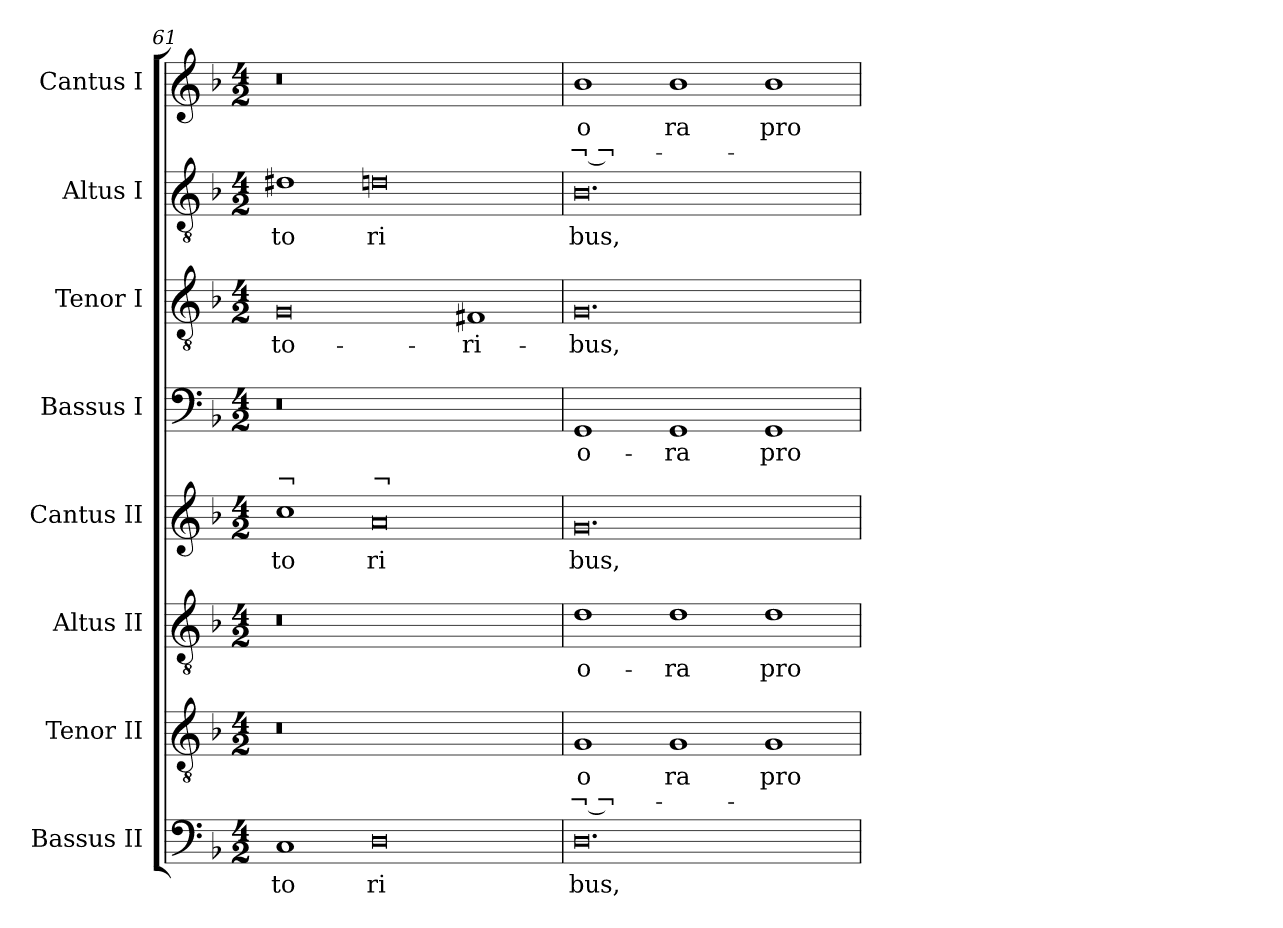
**kern	**text	**kern	**text	**text	**kern	**text	**kern	**text	**kern	**text	**kern	**text	**kern	**text	**kern	**text	**text
*part8	*part8	*part7	*part7	*part7	*part6	*part6	*part5	*part5	*part4	*part4	*part3	*part3	*part2	*part2	*part1	*part1	*part1
*staff8	*staff8	*staff7	*staff7	*staff7	*staff6	*staff6	*staff5	*staff5	*staff4	*staff4	*staff3	*staff3	*staff2	*staff2	*staff1	*staff1	*staff1
*I"Bassus II	*	*I"Tenor II	*	*	*I"Altus II	*	*I"Cantus II	*	*I"Bassus I	*	*I"Tenor I	*	*I"Altus I	*	*I"Cantus I	*	*
*clefF4	*	*clefGv2	*	*	*clefGv2	*	*clefG2	*	*clefF4	*	*clefGv2	*	*clefGv2	*	*clefG2	*	*
*ITrd-3c-5	*	*ITrd-3c-5	*	*	*ITrd-3c-5	*	*	*	*ITrd-3c-5	*	*ITrd-3c-5	*	*ITrd-3c-5	*	*	*	*
*k[b-e-]	*	*k[b-e-]	*	*	*k[b-e-]	*	*k[b-]	*	*k[b-e-]	*	*k[b-e-]	*	*k[b-e-]	*	*k[b-]	*	*
*B-:	*	*B-:	*	*	*B-:	*	*F:	*	*B-:	*	*B-:	*	*B-:	*	*F:	*	*
*M4/2	*	*M4/2	*	*	*M4/2	*	*M4/2	*	*M4/2	*	*M4/2	*	*M4/2	*	*M4/2	*	*
=61	=61	=61	=61	=61	=61	=61	=61	=61	=61	=61	=61	=61	=61	=61	=61	=61	=61
!	!	!	!	!	!	!	!LO:TX:a:t=¬	!	!	!	!	!	!	!	!	!	!
!	!LO:LY:b:cj	!	!	!	!	!	!	!LO:LY:b:cj	!	!	!	!LO:LY:b:cj	!	!LO:LY:b:cj	!	!	!
1F	to	0.r	.	.	0.r	.	1cc	to	0.r	.	0c	-to-	1g#X	to	0.r	.	.
!	!	!	!	!	!	!	!LO:TX:a:t=¬	!	!	!	!	!	!	!	!	!	!
!	!LO:LY:b:cj	!	!	!	!	!	!	!LO:LY:b:cj	!	!	!	!	!	!LO:LY:b:cj	!	!	!
0G	ri	.	.	.	.	.	0a	ri	.	.	.	.	0g	ri	.	.	.
!	!	!	!	!	!	!	!	!	!	!	!	!LO:LY:b:cj	!	!	!	!	!
.	.	.	.	.	.	.	.	.	.	.	1Bn	-ri-	.	.	.	.	.
=62	=62	=62	=62	=62	=62	=62	=62	=62	=62	=62	=62	=62	=62	=62	=62	=62	=62
!	!LO:LY:b:cj	!	!LO:LY:b:cj	!LO:LY:b:cj	!	!LO:LY:b:cj	!	!LO:LY:b:cj	!	!LO:LY:b:cj	!	!LO:LY:b:cj	!	!LO:LY:b:cj	!	!LO:LY:b:cj	!LO:LY:b:cj
0.G	bus,	1c	o	¬ ¬-	1g	o-	0.g	bus,	1C	o-	0.c	-bus,	0.e-	bus,	1b-	o	¬ ¬-
!	!	!	!LO:LY:b:cj	!	!	!LO:LY:b:cj	!	!	!	!LO:LY:b:cj	!	!	!	!	!	!LO:LY:b:cj	!
.	.	1c	-ra	.	1g	-ra	.	.	1C	-ra	.	.	.	.	1b-	-ra	.
!	!	!	!LO:LY:b:cj	!	!	!LO:LY:b:cj	!	!	!	!LO:LY:b:cj	!	!	!	!	!	!LO:LY:b:cj	!
.	.	1c	pro	.	1g	pro	.	.	1C	pro	.	.	.	.	1b-	pro	.
=	=	=	=	=	=	=	=	=	=	=	=	=	=	=	=	=	=
*-	*-	*-	*-	*-	*-	*-	*-	*-	*-	*-	*-	*-	*-	*-	*-	*-	*-
